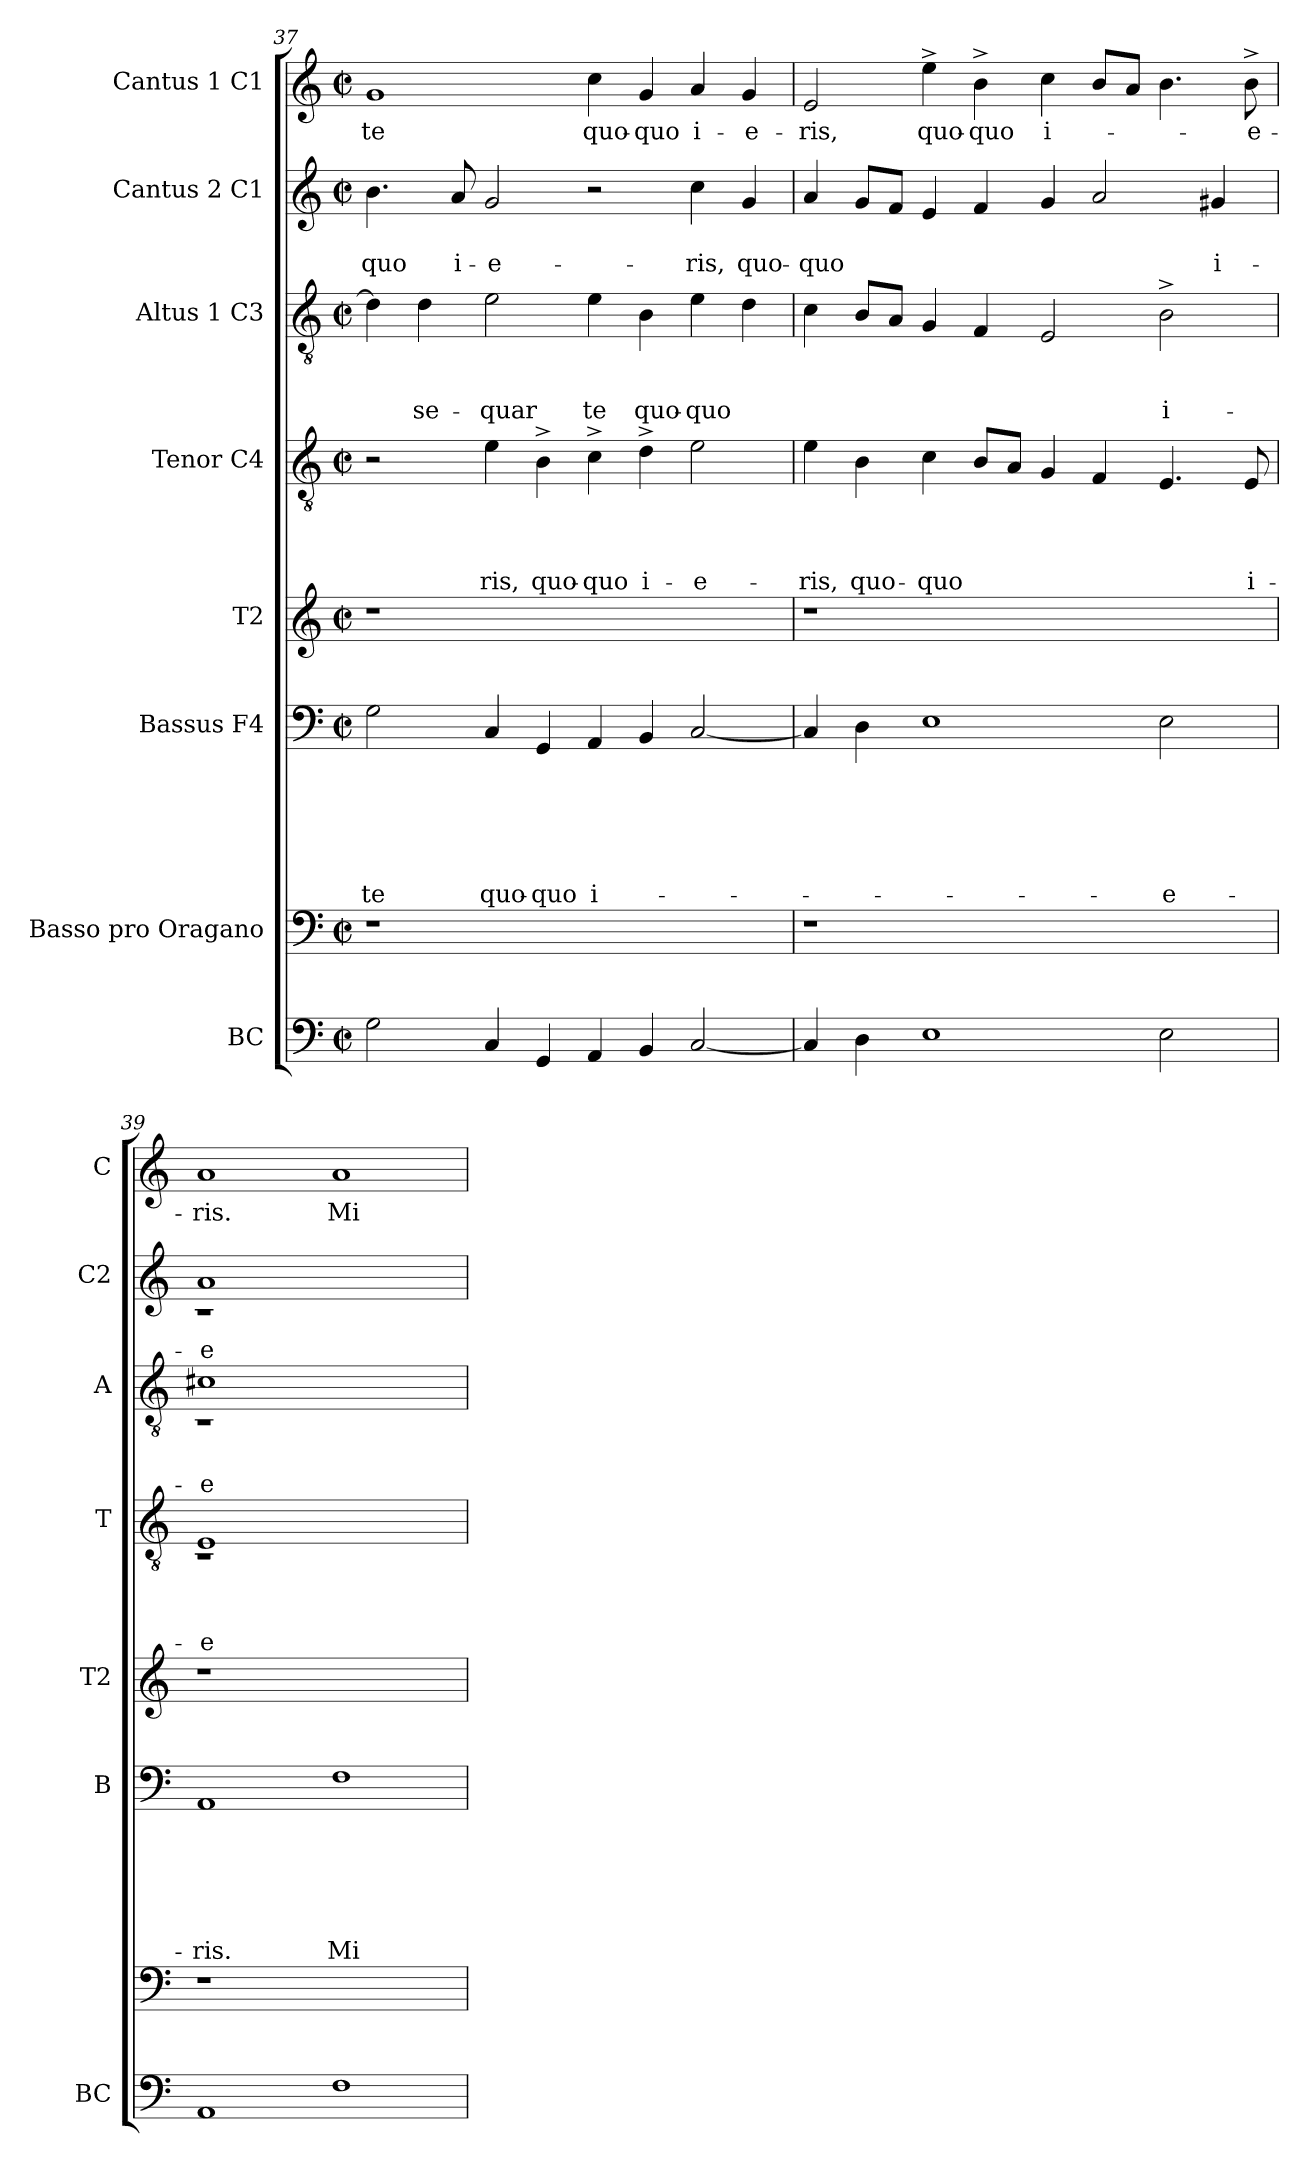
**kern	**kern	**kern	**text	**text	**text	**text	**text	**text	**kern	**kern	**text	**text	**text	**text	**kern	**text	**text	**text	**kern	**text	**text	**kern	**text
*part8	*part7	*part6	*part6	*part6	*part6	*part6	*part6	*part6	*part5	*part4	*part4	*part4	*part4	*part4	*part3	*part3	*part3	*part3	*part2	*part2	*part2	*part1	*part1
*staff8	*staff7	*staff6	*staff6	*staff6	*staff6	*staff6	*staff6	*staff6	*staff5	*staff4	*staff4	*staff4	*staff4	*staff4	*staff3	*staff3	*staff3	*staff3	*staff2	*staff2	*staff2	*staff1	*staff1
*I"BC	*I"Basso pro Oragano	*I"Bassus F4	*	*	*	*	*	*	*I"T2	*I"Tenor C4	*	*	*	*	*I"Altus 1 C3	*	*	*	*I"Cantus 2 C1	*	*	*I"Cantus 1 C1	*
*I'BC	*	*I'B	*	*	*	*	*	*	*I'T2	*I'T	*	*	*	*	*I'A	*	*	*	*I'C2	*	*	*I'C	*
!!LO:LB:g=z
*clefF4	*clefF4	*clefF4	*	*	*	*	*	*	*clefG2	*clefGv2	*	*	*	*	*clefGv2	*	*	*	*clefG2	*	*	*clefG2	*
*	*ITrd7c12	*	*	*	*	*	*	*	*	*	*	*	*	*	*	*	*	*	*	*	*	*	*
*k[]	*k[]	*k[]	*	*	*	*	*	*	*k[]	*k[]	*	*	*	*	*k[]	*	*	*	*k[]	*	*	*k[]	*
*C:	*C:	*C:	*	*	*	*	*	*	*C:	*C:	*	*	*	*	*C:	*	*	*	*C:	*	*	*C:	*
*M2/2	*M2/2	*M2/2	*	*	*	*	*	*	*M2/2	*M2/2	*	*	*	*	*M2/2	*	*	*	*M2/2	*	*	*M2/2	*
*met(c|)	*met(c|)	*met(c|)	*	*	*	*	*	*	*met(c|)	*met(c|)	*	*	*	*	*met(c|)	*	*	*	*met(c|)	*	*	*met(c|)	*
=37	=37	=37	=37	=37	=37	=37	=37	=37	=37	=37	=37	=37	=37	=37	=37	=37	=37	=37	=37	=37	=37	=37	=37
!	!	!	!	!	!	!	!	!LO:LY:b	!	!	!	!	!	!	!	!	!	!	!	!	!LO:LY:b	!	!LO:LY:b
2G\	1r	2G\	.	.	.	.	.	te	1r	2r	.	.	.	.	4d\]	.	.	.	4.b\	.	-quo	1g	te
!	!	!	!	!	!	!	!	!	!	!	!	!	!	!	!	!	!	!LO:LY:b	!	!	!	!	!
.	.	.	.	.	.	.	.	.	.	.	.	.	.	.	4d\	.	.	se-	.	.	.	.	.
!	!	!	!	!	!	!	!	!	!	!	!	!	!	!	!	!	!	!	!	!	!LO:LY:b	!	!
.	.	.	.	.	.	.	.	.	.	.	.	.	.	.	.	.	.	.	8a/	.	i-	.	.
!	!	!	!	!	!	!	!	!LO:LY:b	!	!	!	!	!	!LO:LY:b	!	!	!	!LO:LY:b	!	!	!LO:LY:b	!	!
4C/	.	4C/	.	.	.	.	.	quo-	.	4e\	.	.	.	-ris,	2e\	.	.	-quar	2g/	.	-e-	.	.
!	!	!	!	!	!	!	!	!LO:LY:b:rj	!	!	!	!	!	!LO:LY:b:rj	!	!	!	!	!	!	!	!	!
4GG</	.	4GG/	.	.	.	.	.	-quo	.	4B^>\	.	.	.	quo-	.	.	.	.	.	.	.	.	.
!	!	!	!	!	!	!	!	!LO:LY:b	!	!	!	!	!	!LO:LY:b	!	!	!	!LO:LY:b	!	!	!	!	!LO:LY:b
4AA/	1ryy	4AA/	.	.	.	.	.	i-	1ryy	4c^>\	.	.	.	-quo	4e\	.	.	te	2r	.	.	4cc\	quo-
!	!	!	!	!	!	!	!	!	!	!	!	!	!	!LO:LY:b	!	!	!	!LO:LY:b:rj	!	!	!	!	!LO:LY:b:rj
4BB/	.	4BB/	.	.	.	.	.	.	.	4d^>\	.	.	.	i-	4B\	.	.	quo-	.	.	.	4g/	-quo
!	!	!	!	!	!	!	!	!	!	!	!	!	!	!LO:LY:b	!	!	!	!LO:LY:b	!	!	!LO:LY:b	!	!LO:LY:b
[<2C/	.	[<2C/	.	.	.	.	.	.	.	2e\	.	.	.	-e-	4e\	.	.	-quo	4cc\	.	-ris,	4a/	i-
!	!	!	!	!	!	!	!	!	!	!	!	!	!	!	!	!	!	!	!	!	!LO:LY:b:rj	!	!LO:LY:b
.	.	.	.	.	.	.	.	.	.	.	.	.	.	.	4d\	.	.	.	4g/	.	quo-	4g/	-e-
=38	=38	=38	=38	=38	=38	=38	=38	=38	=38	=38	=38	=38	=38	=38	=38	=38	=38	=38	=38	=38	=38	=38	=38
!	!	!	!	!	!	!	!	!	!	!	!	!	!	!LO:LY:b	!	!	!	!	!	!	!LO:LY:b	!	!LO:LY:b
4C/]	1r	4C/]	.	.	.	.	.	.	1r	4e\	.	.	.	-ris,	4c\	.	.	.	4a/	.	-quo	2e/	-ris,
!	!	!	!	!	!	!	!	!	!	!	!	!	!	!LO:LY:b:rj	!	!	!	!	!	!	!	!	!
4D>\	.	4D\	.	.	.	.	.	.	.	4B\	.	.	.	quo-	8B/L	.	.	.	8g/L	.	.	.	.
.	.	.	.	.	.	.	.	.	.	.	.	.	.	.	8A/J	.	.	.	8f/J	.	.	.	.
!	!	!	!	!	!	!	!	!	!	!	!	!	!	!LO:LY:b	!	!	!	!	!	!	!	!	!LO:LY:b
1E	.	1E	.	.	.	.	.	.	.	4c\	.	.	.	-quo	4G/	.	.	.	4e/	.	.	4ee^>\	quo-
!	!	!	!	!	!	!	!	!	!	!	!	!	!	!	!	!	!	!	!	!	!	!	!LO:LY:b:rj
.	.	.	.	.	.	.	.	.	.	8B/L	.	.	.	.	4F/	.	.	.	4f/	.	.	4b^>\	-quo
.	.	.	.	.	.	.	.	.	.	8A/J	.	.	.	.	.	.	.	.	.	.	.	.	.
!	!	!	!	!	!	!	!	!	!	!	!	!	!	!	!	!	!	!	!	!	!	!	!LO:LY:b
.	1ryy	.	.	.	.	.	.	.	1ryy	4G/	.	.	.	.	2E/	.	.	.	4g/	.	.	4cc\	i-
.	.	.	.	.	.	.	.	.	.	4F/	.	.	.	.	.	.	.	.	2a/	.	.	8b/L	.
.	.	.	.	.	.	.	.	.	.	.	.	.	.	.	.	.	.	.	.	.	.	8a/J	.
!	!	!	!	!	!	!	!	!LO:LY:b	!	!	!	!	!	!	!	!	!	!LO:LY:b	!	!	!	!	!
2E\	.	2E\	.	.	.	.	.	-e-	.	4.E/	.	.	.	.	2B^>\	.	.	i-	.	.	.	4.b\	.
!	!	!	!	!	!	!	!	!	!	!	!	!	!	!	!	!	!	!	!	!	!LO:LY:b	!	!
.	.	.	.	.	.	.	.	.	.	.	.	.	.	.	.	.	.	.	4g#X/	.	i-	.	.
!	!	!	!	!	!	!	!	!	!	!	!	!	!	!LO:LY:b	!	!	!	!	!	!	!	!	!LO:LY:b
.	.	.	.	.	.	.	.	.	.	8E/	.	.	.	i-	.	.	.	.	.	.	.	8b^>\	-e-
=39	=39	=39	=39	=39	=39	=39	=39	=39	=39	=39	=39	=39	=39	=39	=39	=39	=39	=39	=39	=39	=39	=39	=39
*	*	*	*	*	*	*	*	*	*	*^	*	*	*	*	*^	*	*	*	*^	*	*	*	*
!	!	!	!	!	!	!	!	!LO:LY:b	!	!	!LO:N:vis=1	!	!	!	!LO:LY:b	!	!LO:N:vis=1	!	!	!LO:LY:b	!	!LO:N:vis=1	!	!LO:LY:b	!	!LO:LY:b
1AA	1r	1AA	.	.	.	.	.	-ris.	1r	1E	0rC	.	.	.	-e-	1c#X	0rC	.	.	-e-	1a	0rc	.	-e-	1a	-ris.
!	!	!	!	!	!	!	!	!LO:LY:b	!	!	!	!	!	!	!	!	!	!	!	!	!	!	!	!	!	!LO:LY:b
1F	1ryy	1F	.	.	.	.	.	Mi-	1ryy	1ryy	.	.	.	.	.	1ryy	.	.	.	.	1ryy	.	.	.	1a	Mi-
*	*	*	*	*	*	*	*	*	*	*v	*v	*	*	*	*	*	*	*	*	*	*v	*v	*	*	*	*
*	*	*	*	*	*	*	*	*	*	*	*	*	*	*	*v	*v	*	*	*	*	*	*	*	*
=	=	=	=	=	=	=	=	=	=	=	=	=	=	=	=	=	=	=	=	=	=	=	=
*-	*-	*-	*-	*-	*-	*-	*-	*-	*-	*-	*-	*-	*-	*-	*-	*-	*-	*-	*-	*-	*-	*-	*-
